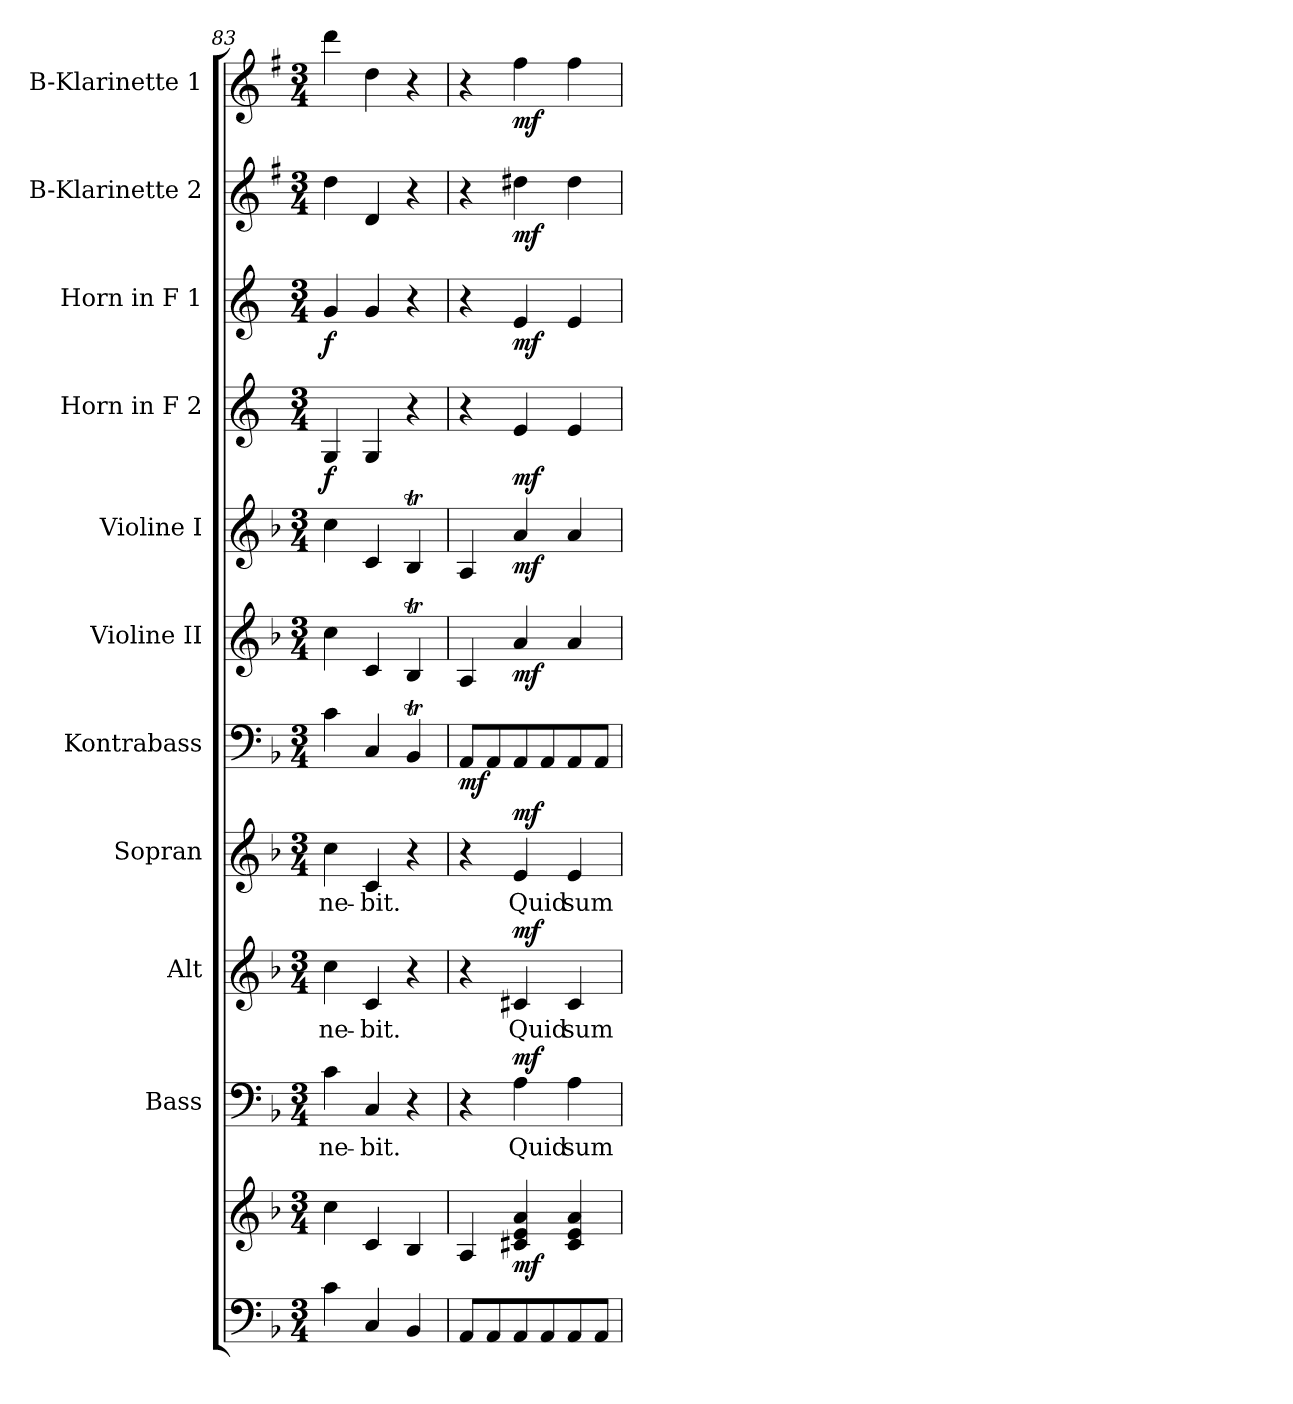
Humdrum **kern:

**kern	**kern	**dynam	**kern	**text	**dynam	**kern	**text	**dynam	**kern	**text	**dynam	**kern	**dynam	**kern	**dynam	**kern	**dynam	**kern	**dynam	**kern	**dynam	**kern	**dynam	**kern	**dynam
*part11	*part11	*part11	*part10	*part10	*part10	*part9	*part9	*part9	*part8	*part8	*part8	*part7	*part7	*part6	*part6	*part5	*part5	*part4	*part4	*part3	*part3	*part2	*part2	*part1	*part1
*staff12	*staff11	*staff11/12	*staff10	*staff10	*staff10	*staff9	*staff9	*staff9	*staff8	*staff8	*staff8	*staff7	*staff7	*staff6	*staff6	*staff5	*staff5	*staff4	*staff4	*staff3	*staff3	*staff2	*staff2	*staff1	*staff1
*	*	*	*I"Bass	*	*	*I"Alt	*	*	*I"Sopran	*	*	*I"Kontrabass	*	*I"Violine II	*	*I"Violine I	*	*I"Horn in F 2	*	*I"Horn in F 1	*	*I"B-Klarinette 2	*	*I"B-Klarinette 1	*
*	*	*	*I'B.	*	*	*I'A.	*	*	*I'S.	*	*	*I'Kb.	*	*I'Vl. II	*	*I'Vl. I	*	*	*	*	*	*I'B Kl. 2	*	*I'B Kl. 1	*
*clefF4	*clefG2	*	*clefF4	*	*	*clefG2	*	*	*clefG2	*	*	*clefF4	*	*clefG2	*	*clefG2	*	*clefG2	*	*clefG2	*	*clefG2	*	*clefG2	*
*	*	*	*	*	*	*	*	*	*	*	*	*ITrd7c12	*	*	*	*	*	*ITrd4c7	*	*ITrd4c7	*	*ITrd1c2	*	*ITrd1c2	*
*k[b-]	*k[b-]	*	*k[b-]	*	*	*k[b-]	*	*	*k[b-]	*	*	*k[b-]	*	*k[b-]	*	*k[b-]	*	*k[b-]	*	*k[b-]	*	*k[b-]	*	*k[b-]	*
*F:	*F:	*	*F:	*	*	*F:	*	*	*F:	*	*	*F:	*	*F:	*	*F:	*	*F:	*	*F:	*	*F:	*	*F:	*
*M3/4	*M3/4	*	*M3/4	*	*	*M3/4	*	*	*M3/4	*	*	*M3/4	*	*M3/4	*	*M3/4	*	*M3/4	*	*M3/4	*	*M3/4	*	*M3/4	*
=83	=83	=83	=83	=83	=83	=83	=83	=83	=83	=83	=83	=83	=83	=83	=83	=83	=83	=83	=83	=83	=83	=83	=83	=83	=83
!	!	!	!	!LO:LY:b	!	!	!LO:LY:b	!	!	!LO:LY:b	!	!	!	!	!	!	!	!	!LO:DY:b	!	!LO:DY:b	!	!	!	!
4c\	4cc\	.	4c\	-ne-	.	4cc\	-ne-	.	4cc\	-ne-	.	4C\	.	4cc\	.	4cc\	.	4C/	f	4c/	f	4cc\	.	4ccc\	.
!	!	!	!	!LO:LY:b	!	!	!LO:LY:b	!	!	!LO:LY:b	!	!	!	!	!	!	!	!	!	!	!	!	!	!	!
4C/	4c/	.	4C/	-bit.	.	4c/	-bit.	.	4c/	-bit.	.	4CC/	.	4c/	.	4c/	.	4C/	.	4c/	.	4c/	.	4cc\	.
4BB-/	4B-/	.	4r	.	.	4r	.	.	4r	.	.	4BBB-T/	.	4B-T/	.	4B-T/	.	4r	.	4r	.	4r	.	4r	.
=84	=84	=84	=84	=84	=84	=84	=84	=84	=84	=84	=84	=84	=84	=84	=84	=84	=84	=84	=84	=84	=84	=84	=84	=84	=84
!	!	!	!	!	!	!	!	!	!	!	!	!	!LO:DY:b	!	!	!	!	!	!	!	!	!	!	!	!
8AA/L	4A/	.	4r	.	.	4r	.	.	4r	.	.	8AAA/L	mf	4A/	.	4A/	.	4r	.	4r	.	4r	.	4r	.
8AA/	.	.	.	.	.	.	.	.	.	.	.	8AAA/	.	.	.	.	.	.	.	.	.	.	.	.	.
!	!	!LO:DY:b	!	!LO:LY:b	!LO:DY:a	!	!LO:LY:b	!LO:DY:a	!	!LO:LY:b	!LO:DY:a	!	!	!	!LO:DY:b	!	!LO:DY:b	!	!LO:DY:b	!	!LO:DY:b	!	!LO:DY:b	!	!LO:DY:b
8AA/	4c#X/ 4e/ 4a/	mf	4A\	Quid	mf	4c#X/	Quid	mf	4e/	Quid	mf	8AAA/	.	4a/	mf	4a/	mf	4A/	mf	4A/	mf	4cc#X\	mf	4ee\	mf
8AA/	.	.	.	.	.	.	.	.	.	.	.	8AAA/	.	.	.	.	.	.	.	.	.	.	.	.	.
!	!	!	!	!LO:LY:b	!	!	!LO:LY:b	!	!	!LO:LY:b	!	!	!	!	!	!	!	!	!	!	!	!	!	!	!
8AA/	4c#/ 4e/ 4a/	.	4A\	sum	.	4c#/	sum	.	4e/	sum	.	8AAA/	.	4a/	.	4a/	.	4A/	.	4A/	.	4cc#\	.	4ee\	.
8AA/J	.	.	.	.	.	.	.	.	.	.	.	8AAA/J	.	.	.	.	.	.	.	.	.	.	.	.	.
=	=	=	=	=	=	=	=	=	=	=	=	=	=	=	=	=	=	=	=	=	=	=	=	=	=
*-	*-	*-	*-	*-	*-	*-	*-	*-	*-	*-	*-	*-	*-	*-	*-	*-	*-	*-	*-	*-	*-	*-	*-	*-	*-
